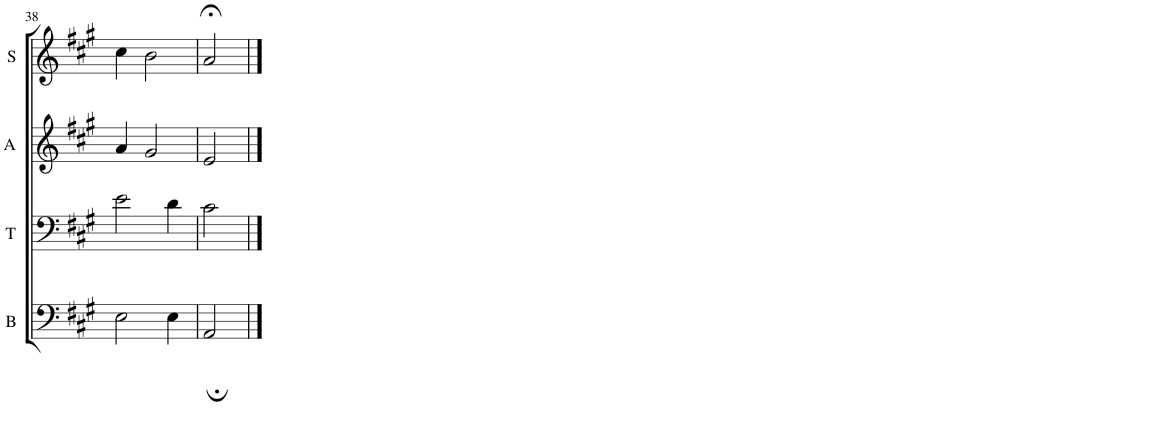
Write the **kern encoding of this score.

**kern	**kern	**kern	**kern
*part4	*part3	*part2	*part1
*staff4	*staff3	*staff2	*staff1
*I"Bass	*I"Tenor	*I"Alto	*I"Soprano
*I'B	*I'T	*I'A	*I'S
!!LO:PB:g=z
*clefF4	*clefF4	*clefG2	*clefG2
*k[f#c#g#]	*k[f#c#g#]	*k[f#c#g#]	*k[f#c#g#]
*M3/4	*M3/4	*M3/4	*M3/4
=38	=38	=38	=38
2E\	2e\	4a/	4cc#\
.	.	2g#/	2b\
4E\	4d\	.	.
=39	=39	=39	=39
2AA;/	2c#\	2e/	2a;</
==	==	==	==
*-	*-	*-	*-
